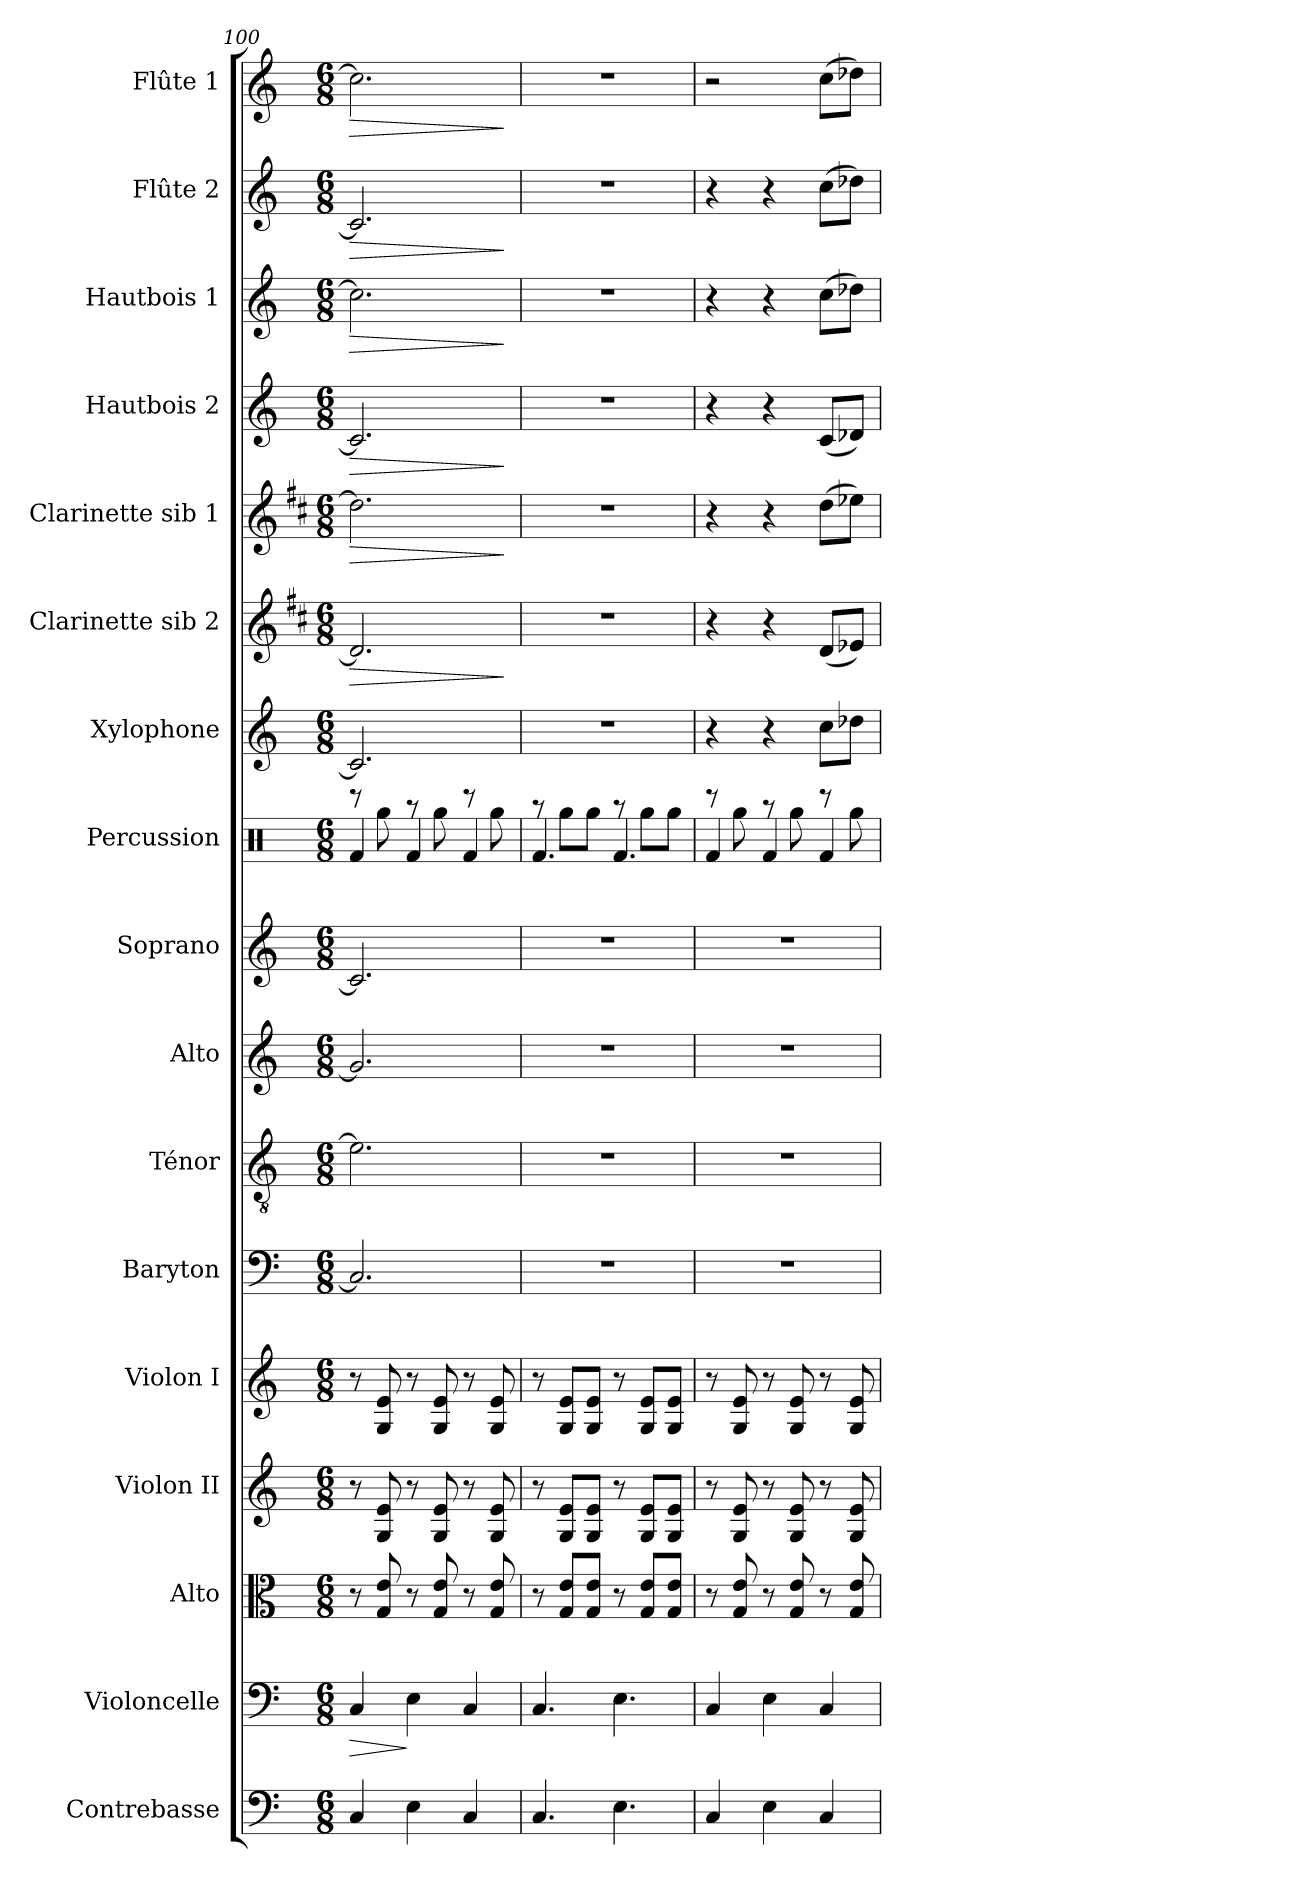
**kern	**kern	**dynam	**kern	**kern	**kern	**kern	**text	**kern	**text	**kern	**text	**kern	**text	**kern	**kern	**kern	**dynam	**kern	**dynam	**kern	**dynam	**kern	**dynam	**kern	**dynam	**kern	**dynam
*part17	*part16	*part16	*part15	*part14	*part13	*part12	*part12	*part11	*part11	*part10	*part10	*part9	*part9	*part8	*part7	*part6	*part6	*part5	*part5	*part4	*part4	*part3	*part3	*part2	*part2	*part1	*part1
*staff17	*staff16	*staff16	*staff15	*staff14	*staff13	*staff12	*staff12	*staff11	*staff11	*staff10	*staff10	*staff9	*staff9	*staff8	*staff7	*staff6	*staff6	*staff5	*staff5	*staff4	*staff4	*staff3	*staff3	*staff2	*staff2	*staff1	*staff1
*I"Contrebasse	*I"Violoncelle	*	*I"Alto	*I"Violon II	*I"Violon I	*I"Baryton	*	*I"Ténor	*	*I"Alto	*	*I"Soprano	*	*I"Percussion	*I"Xylophone	*I"Clarinette sib 2	*	*I"Clarinette sib 1	*	*I"Hautbois 2	*	*I"Hautbois 1	*	*I"Flûte 2	*	*I"Flûte 1	*
*I'Cb.	*I'Vc.	*	*I'A	*I'Vln. II	*I'Vln. I	*I'Bar.	*	*I'T	*	*I'A	*	*I'S	*	*I'Perc.	*I'Xyl.	*I'Cl. Sib 2	*	*I'Cl. Sib 1	*	*I'Hb. 2	*	*I'Hb. 1	*	*I'Fl. 2	*	*I'Fl. 1	*
*clefF4	*clefF4	*	*clefC3	*clefG2	*clefG2	*clefF4	*	*clefGv2	*	*clefG2	*	*clefG2	*	*clefX	*clefG2	*clefG2	*	*clefG2	*	*clefG2	*	*clefG2	*	*clefG2	*	*clefG2	*
*ITrd7c12	*	*	*	*	*	*	*	*	*	*	*	*	*	*	*	*ITrd1c2	*	*ITrd1c2	*	*	*	*	*	*	*	*	*
*k[]	*k[]	*	*k[]	*k[]	*k[]	*k[]	*	*k[]	*	*k[]	*	*k[]	*	*k[]	*k[]	*k[]	*	*k[]	*	*k[]	*	*k[]	*	*k[]	*	*k[]	*
*C:	*C:	*	*C:	*C:	*C:	*C:	*	*C:	*	*C:	*	*C:	*	*C:	*C:	*C:	*	*C:	*	*C:	*	*C:	*	*C:	*	*C:	*
*M6/8	*M6/8	*	*M6/8	*M6/8	*M6/8	*M6/8	*	*M6/8	*	*M6/8	*	*M6/8	*	*M6/8	*M6/8	*M6/8	*	*M6/8	*	*M6/8	*	*M6/8	*	*M6/8	*	*M6/8	*
=100	=100	=100	=100	=100	=100	=100	=100	=100	=100	=100	=100	=100	=100	=100	=100	=100	=100	=100	=100	=100	=100	=100	=100	=100	=100	=100	=100
!	!	!LO:HP:b	!	!	!	!	!	!	!	!	!	!	!	!	!	!	!LO:HP:b	!	!	!	!	!	!	!	!	!	!
*	*	*	*	*	*	*	*	*	*	*	*	*	*	*^	*	*	*	*	*	*	*	*	*	*	*	*	*
!	!	!	!	!	!	!	!	!	!	!	!	!	!	!	!	!	!	!LO:HP:n=1:b	!	!LO:HP:b	!	!	!	!	!	!	!	!
!	!	!	!	!	!	!	!	!	!	!	!	!	!	!	!	!	!	!	!	!LO:HP:n=1:b	!	!LO:HP:b	!	!	!	!	!	!
!	!	!	!	!	!	!	!	!	!	!	!	!	!	!	!	!	!	!	!	!	!	!LO:HP:n=1:b	!	!LO:HP:b	!	!	!	!
!	!	!	!	!	!	!	!	!	!	!	!	!	!	!	!	!	!	!	!	!	!	!	!	!LO:HP:n=1:b	!	!LO:HP:b	!	!
!	!	!	!	!	!	!	!	!	!	!	!	!	!	!	!	!	!	!	!	!	!	!	!	!	!	!LO:HP:n=1:b	!	!LO:HP:b
!	!	!	!	!	!	!	!	!	!	!	!	!	!	!	!	!	!	!	!	!	!	!	!	!	!	!	!	!LO:HP:n=1:b
4CC/	4C/	>	8r	8r	8r	2.C/]	.	2.e\]	.	2.g/]	.	2.c/]	.	4Rf/	8rbb	2.c/]	2.c/]	> >	2.cc\]	> >	2.c/]	> >	2.cc\]	> >	2.c/]	> >	2.cc\]	> >
.	.	.	8G/ 8e/	8G/ 8e/	8G/ 8e/	.	.	.	.	.	.	.	.	.	8Rgg\	.	.	.	.	.	.	.	.	.	.	.	.	.
4EE\	4E\	]	8r	8r	8r	.	.	.	.	.	.	.	.	4Rf/	8raa	.	.	.	.	.	.	.	.	.	.	.	.	.
.	.	.	8G/ 8e/	8G/ 8e/	8G/ 8e/	.	.	.	.	.	.	.	.	.	8Rgg\	.	.	.	.	.	.	.	.	.	.	.	.	.
4CC/	4C/	.	8r	8r	8r	.	.	.	.	.	.	.	.	4Rf/	8rbb	.	.	.	.	.	.	.	.	.	.	.	.	.
.	.	.	8G/ 8e/	8G/ 8e/	8G/ 8e/	.	.	.	.	.	.	.	.	.	8Rgg\	.	.	.	.	.	.	.	.	.	.	.	.	.
*	*	*	*	*	*	*	*	*	*	*	*	*	*	*v	*v	*	*	*	*	*	*	*	*	*	*	*	*	*
.	.	.	.	.	.	.	.	.	.	.	.	.	.	.	.	.	]	.	]	.	]	.	]	.	]	.	]
!!LO:PB:g=z
=101	=101	=101	=101	=101	=101	=101	=101	=101	=101	=101	=101	=101	=101	=101	=101	=101	=101	=101	=101	=101	=101	=101	=101	=101	=101	=101	=101
*	*	*	*	*	*	*	*	*	*	*	*	*	*	*^	*	*	*	*	*	*	*	*	*	*	*	*	*
4.CC/	4.C/	.	8r	8r	8r	2.r	.	2.r	.	2.r	.	2.r	.	4.Rf/	8raa	2.r	2.r	.	2.r	.	2.r	.	2.r	.	2.r	.	2.r	.
.	.	.	8G/ 8e/L	8G/ 8e/L	8G/ 8e/L	.	.	.	.	.	.	.	.	.	8Rgg\L	.	.	.	.	.	.	.	.	.	.	.	.	.
.	.	.	8G/ 8e/J	8G/ 8e/J	8G/ 8e/J	.	.	.	.	.	.	.	.	.	8Rgg\J	.	.	.	.	.	.	.	.	.	.	.	.	.
4.EE\	4.E\	.	8r	8r	8r	.	.	.	.	.	.	.	.	4.Rf/	8rgg	.	.	.	.	.	.	.	.	.	.	.	.	.
.	.	.	8G/ 8e/L	8G/ 8e/L	8G/ 8e/L	.	.	.	.	.	.	.	.	.	8Rgg\L	.	.	.	.	.	.	.	.	.	.	.	.	.
.	.	.	8G/ 8e/J	8G/ 8e/J	8G/ 8e/J	.	.	.	.	.	.	.	.	.	8Rgg\J	.	.	.	.	.	.	.	.	.	.	.	.	.
*	*	*	*	*	*	*	*	*	*	*	*	*	*	*v	*v	*	*	*	*	*	*	*	*	*	*	*	*	*
.	.	.	.	.	.	.	.	.	.	.	.	.	.	.	.	.	]	.	]	.	]	.	]	.	]	.	]
=102	=102	=102	=102	=102	=102	=102	=102	=102	=102	=102	=102	=102	=102	=102	=102	=102	=102	=102	=102	=102	=102	=102	=102	=102	=102	=102	=102
*	*	*	*	*	*	*	*	*	*	*	*	*	*	*^	*	*	*	*	*	*	*	*	*	*	*	*	*
4CC/	4C/	.	8r	8r	8r	2.r	.	2.r	.	2.r	.	2.r	.	4Rf/	8rbb	4r	4r	.	4r	.	4r	.	4r	.	4r	.	2r	.
.	.	.	8G/ 8e/	8G/ 8e/	8G/ 8e/	.	.	.	.	.	.	.	.	.	8Rgg\	.	.	.	.	.	.	.	.	.	.	.	.	.
4EE\	4E\	.	8r	8r	8r	.	.	.	.	.	.	.	.	4Rf/	8raa	4r	4r	.	4r	.	4r	.	4r	.	4r	.	.	.
.	.	.	8G/ 8e/	8G/ 8e/	8G/ 8e/	.	.	.	.	.	.	.	.	.	8Rgg\	.	.	.	.	.	.	.	.	.	.	.	.	.
4CC/	4C/	.	8r	8r	8r	.	.	.	.	.	.	.	.	4Rf/	8rbb	8cc\L	(<8c/L	.	(>8cc\L	.	(<8c/L	.	(>8cc\L	.	(>8cc\L	.	(>8cc\L	.
.	.	.	8G/ 8e/	8G/ 8e/	8G/ 8e/	.	.	.	.	.	.	.	.	.	8Rgg\	8dd-X\J	8d-X/J)	.	8dd-X\J)	.	8d-X/J)	.	8dd-X\J)	.	8dd-X\J)	.	8dd-X\J)	.
*	*	*	*	*	*	*	*	*	*	*	*	*	*	*v	*v	*	*	*	*	*	*	*	*	*	*	*	*	*
=	=	=	=	=	=	=	=	=	=	=	=	=	=	=	=	=	=	=	=	=	=	=	=	=	=	=	=
*-	*-	*-	*-	*-	*-	*-	*-	*-	*-	*-	*-	*-	*-	*-	*-	*-	*-	*-	*-	*-	*-	*-	*-	*-	*-	*-	*-
